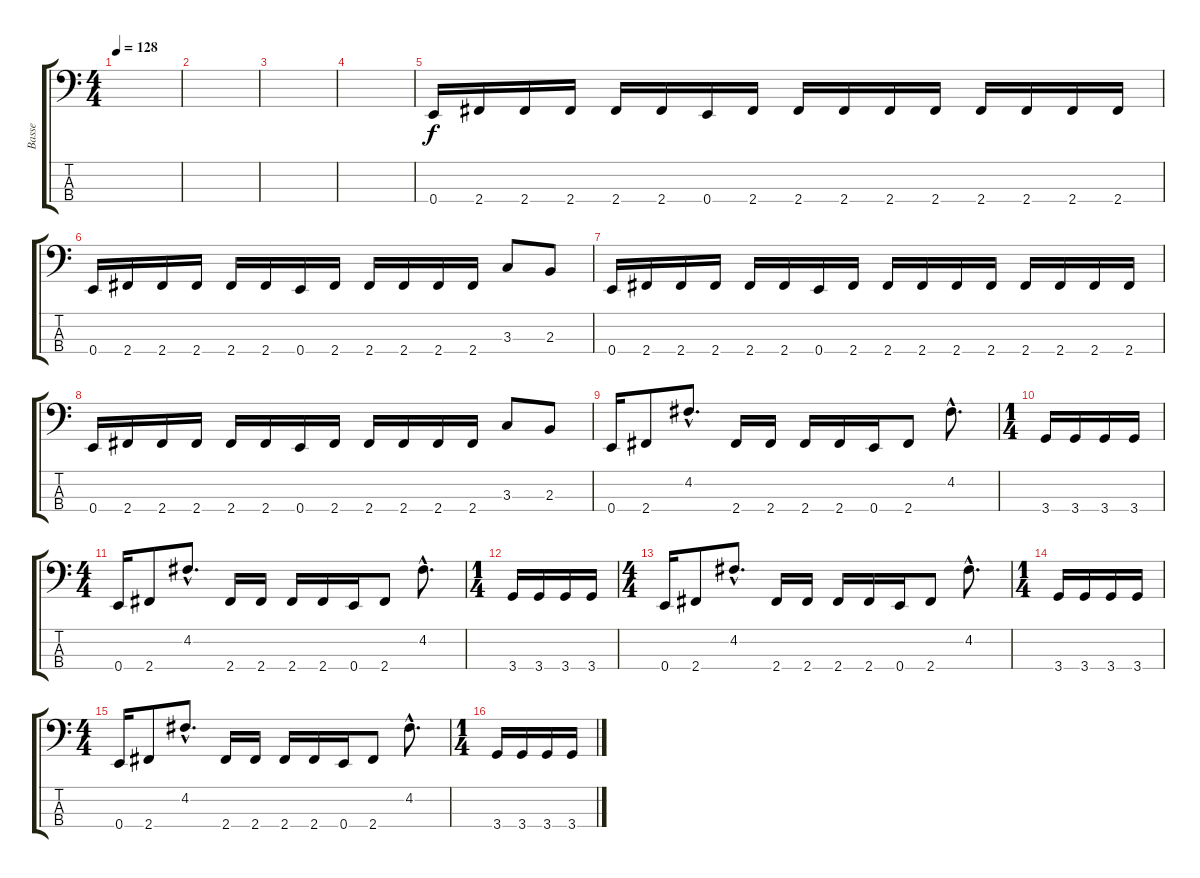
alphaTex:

\track ("Basse" "Basse") {instrument electricbassfinger}
\staff {score tabs}
\tuning (G2 D2 A1 E1) {hide}
\ts (4 4)
\tempo 128
\clef f4
\ks c
|
|
|
|
0.4.16 2.4.16 2.4.16 2.4.16 2.4.16 2.4.16 0.4.16 2.4.16 2.4.16 2.4.16 2.4.16 2.4.16 2.4.16 2.4.16 2.4.16 2.4.16 |
0.4.16 2.4.16 2.4.16 2.4.16 2.4.16 2.4.16 0.4.16 2.4.16 2.4.16 2.4.16 2.4.16 2.4.16 3.3.8 2.3.8 |
0.4.16 2.4.16 2.4.16 2.4.16 2.4.16 2.4.16 0.4.16 2.4.16 2.4.16 2.4.16 2.4.16 2.4.16 2.4.16 2.4.16 2.4.16 2.4.16 |
0.4.16 2.4.16 2.4.16 2.4.16 2.4.16 2.4.16 0.4.16 2.4.16 2.4.16 2.4.16 2.4.16 2.4.16 3.3.8 2.3.8 |
0.4.16 2.4.8 4.2{hac}.8{d} 2.4.16 2.4.16 2.4.16 2.4.16 0.4.16 2.4.8 4.2{hac}.8{d} |
\ts (1 4)
3.4.16 3.4.16 3.4.16 3.4.16 |
\ts (4 4)
0.4.16 2.4.8 4.2{hac}.8{d} 2.4.16 2.4.16 2.4.16 2.4.16 0.4.16 2.4.8 4.2{hac}.8{d} |
\ts (1 4)
3.4.16 3.4.16 3.4.16 3.4.16 |
\ts (4 4)
0.4.16 2.4.8 4.2{hac}.8{d} 2.4.16 2.4.16 2.4.16 2.4.16 0.4.16 2.4.8 4.2{hac}.8{d} |
\ts (1 4)
3.4.16 3.4.16 3.4.16 3.4.16 |
\ts (4 4)
0.4.16 2.4.8 4.2{hac}.8{d} 2.4.16 2.4.16 2.4.16 2.4.16 0.4.16 2.4.8 4.2{hac}.8{d} |
\ts (1 4)
3.4.16 3.4.16 3.4.16 3.4.16
